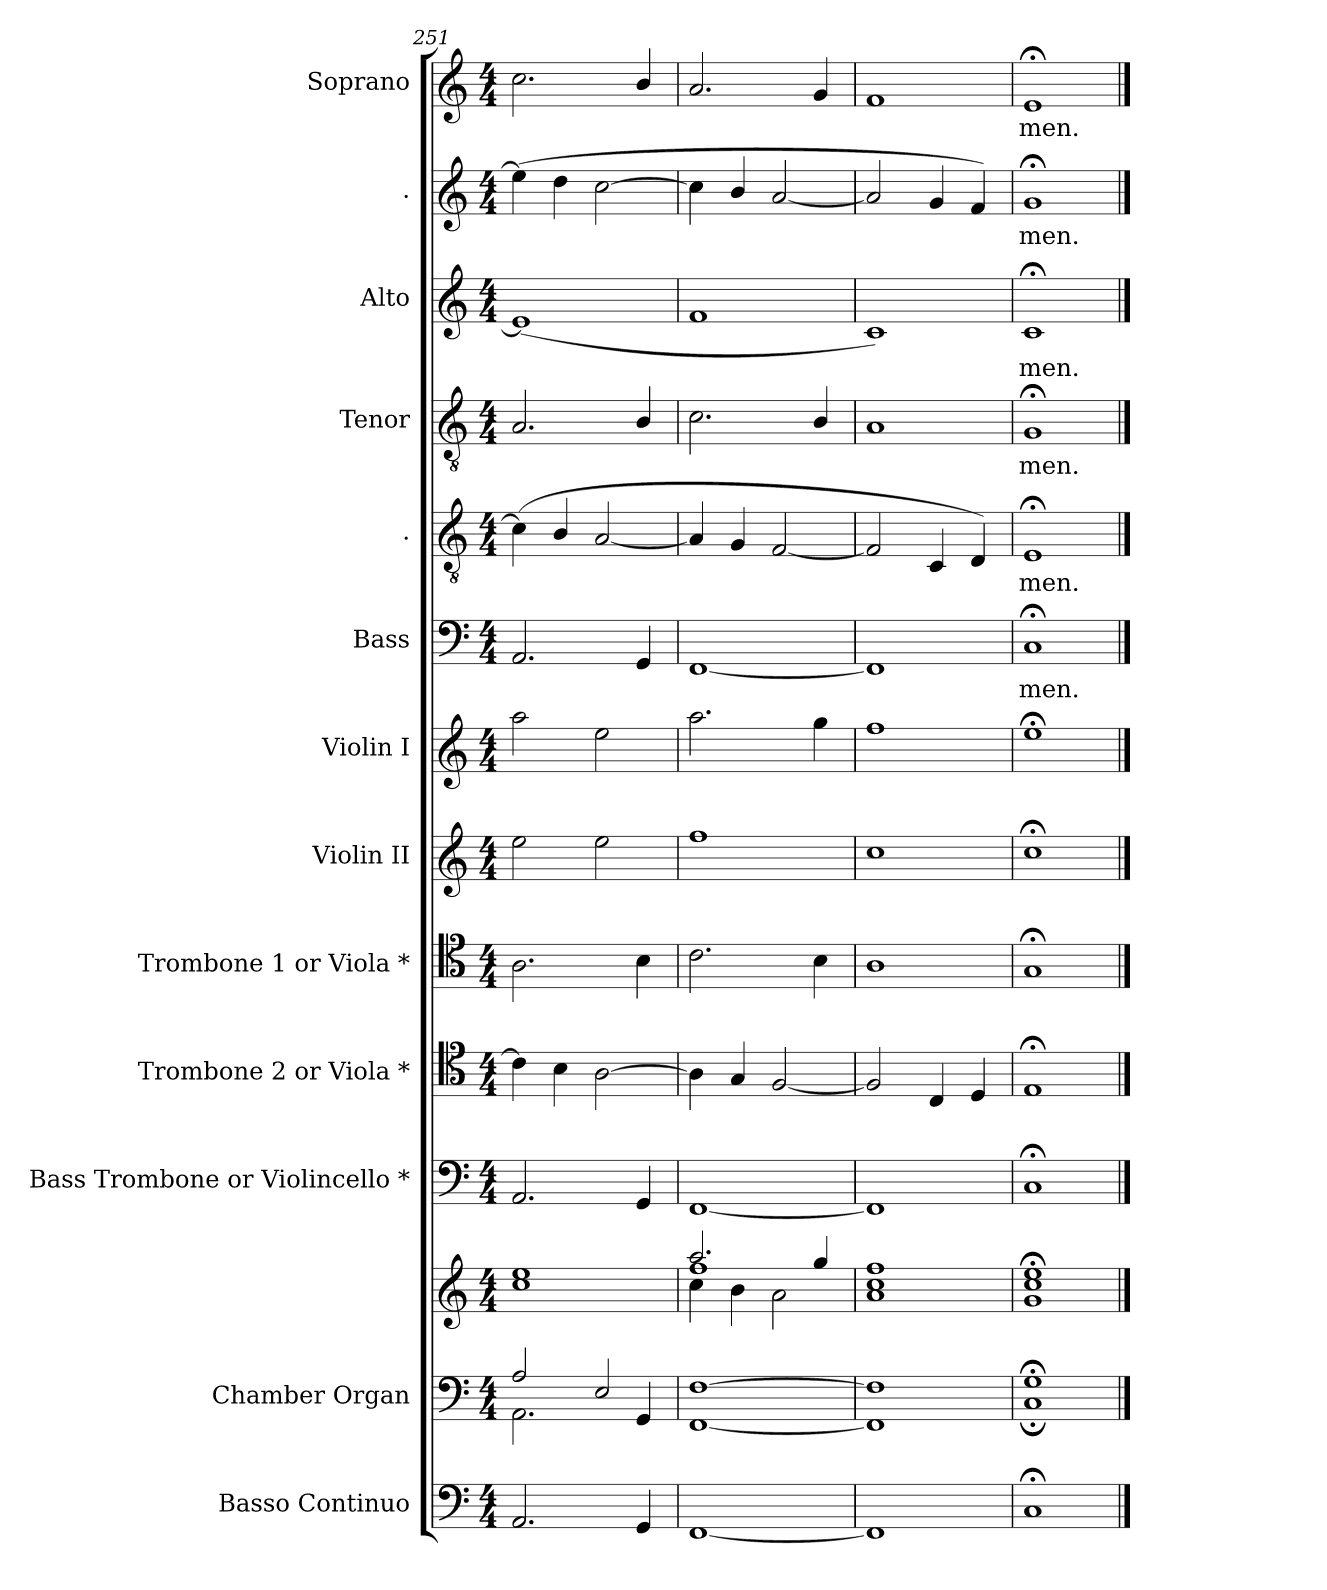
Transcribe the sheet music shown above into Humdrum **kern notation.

**kern	**kern	**kern	**kern	**kern	**kern	**kern	**kern	**kern	**text	**kern	**text	**kern	**text	**kern	**text	**kern	**text	**kern	**text
*part13	*part12	*part12	*part11	*part10	*part9	*part8	*part7	*part6	*part6	*part5	*part5	*part4	*part4	*part3	*part3	*part2	*part2	*part1	*part1
*staff14	*staff13	*staff12	*staff11	*staff10	*staff9	*staff8	*staff7	*staff6	*staff6	*staff5	*staff5	*staff4	*staff4	*staff3	*staff3	*staff2	*staff2	*staff1	*staff1
*I"Basso  Continuo	*I"Chamber  Organ	*	*I"Bass Trombone or Violincello *	*I"Trombone 2 or Viola *	*I"Trombone 1 or Viola *	*I"Violin II	*I"Violin I	*I"Bass	*	*I".	*	*I"Tenor	*	*I"Alto	*	*I".	*	*I"Soprano	*
*I'B Cont	*I'Org.	*	*I'B. Tbn.	*I'Tbn 2	*I'Tbn 1	*I'Vln. II	*I'Vln. I	*I'B.	*	*	*	*I'T,	*	*I'A.	*	*	*	*I'S.	*
*clefF4	*clefF4	*clefG2	*clefF4	*clefC4	*clefC4	*clefG2	*clefG2	*clefF4	*	*clefGv2	*	*clefGv2	*	*clefG2	*	*clefG2	*	*clefG2	*
*ITrd7c12	*	*	*	*	*	*	*	*	*	*ITrd7c12	*	*ITrd7c12	*	*	*	*	*	*	*
*k[]	*k[]	*k[]	*k[]	*k[]	*k[]	*k[]	*k[]	*k[]	*	*k[]	*	*k[]	*	*k[]	*	*k[]	*	*k[]	*
*M4/4	*M4/4	*M4/4	*M4/4	*M4/4	*M4/4	*M4/4	*M4/4	*M4/4	*	*M4/4	*	*M4/4	*	*M4/4	*	*M4/4	*	*M4/4	*
=251	=251	=251	=251	=251	=251	=251	=251	=251	=251	=251	=251	=251	=251	=251	=251	=251	=251	=251	=251
*	*^	*	*	*	*	*	*	*	*	*	*	*	*	*	*	*	*	*	*
2.AAA/	2A/	2.AA\	1cc 1ee	2.AA/	4c\]	2.A\	2ee\	2aa\	2.AA/	.	(>4C\]	.	2.AA/	.	(>1e]	.	(>4ee\]	.	2.cc\	.
.	.	.	.	.	4B\	.	.	.	.	.	4BB/	.	.	.	.	.	4dd\	.	.	.
.	2E/	.	.	.	[2A\	.	2ee\	2ee\	.	.	[2AA/	.	.	.	.	.	[2cc\	.	.	.
4GGG/	.	4GG/	.	4GG/	.	4B\	.	.	4GG/	.	.	.	4BB/	.	.	.	.	.	4b/	.
=252	=252	=252	=252	=252	=252	=252	=252	=252	=252	=252	=252	=252	=252	=252	=252	=252	=252	=252	=252	=252
*	*	*	*^	*	*	*	*	*	*	*	*	*	*	*	*	*	*	*	*	*
*	*	*	*	*^	*	*	*	*	*	*	*	*	*	*	*	*	*	*	*	*	*
[1FFF	[1F	[1FF	2.aa/	4cc\	1ff	[1FF	4A\]	2.c\	1ff	2.aa\	[1FF	.	4AA/]	.	2.C\	.	1f	.	4cc\]	.	2.a/	.
.	.	.	.	4b\	.	.	4G/	.	.	.	.	.	4GG/	.	.	.	.	.	4b/	.	.	.
.	.	.	.	2a\	.	.	[2F/	.	.	.	.	.	[2FF/	.	.	.	.	.	[2a/	.	.	.
.	.	.	4gg/	.	.	.	.	4B\	.	4gg\	.	.	.	.	4BB/	.	.	.	.	.	4g/	.
*	*	*	*v	*v	*v	*	*	*	*	*	*	*	*	*	*	*	*	*	*	*	*	*
=253	=253	=253	=253	=253	=253	=253	=253	=253	=253	=253	=253	=253	=253	=253	=253	=253	=253	=253	=253	=253
1FFF]	1F]	1FF]	1a 1cc 1ff	1FF]	2F/]	1A	1cc	1ff	1FF]	.	2FF/]	.	1AA	.	1c)	.	2a/]	.	1f	.
.	.	.	.	.	4C/	.	.	.	.	.	4CC/	.	.	.	.	.	4g/	.	.	.
.	.	.	.	.	4D/	.	.	.	.	.	4DD/)	.	.	.	.	.	4f/)	.	.	.
=254	=254	=254	=254	=254	=254	=254	=254	=254	=254	=254	=254	=254	=254	=254	=254	=254	=254	=254	=254	=254
!	!	!	!	!	!	!	!	!	!	!LO:LY:b	!	!LO:LY:b	!	!LO:LY:b	!	!LO:LY:b	!	!LO:LY:b	!	!LO:LY:b
1CC;<	1G;<	1C;<	1g;< 1cc;< 1ee;<	1C;<	1E;<	1G;<	1cc;<	1ee;<	1C;<	-men.	1EE;<	-men.	1GG;<	-men.	1c;<	-men.	1g;<	-men.	1e;<	-men.
*	*v	*v	*	*	*	*	*	*	*	*	*	*	*	*	*	*	*	*	*	*
==	==	==	==	==	==	==	==	==	==	==	==	==	==	==	==	==	==	==	==
*-	*-	*-	*-	*-	*-	*-	*-	*-	*-	*-	*-	*-	*-	*-	*-	*-	*-	*-	*-
